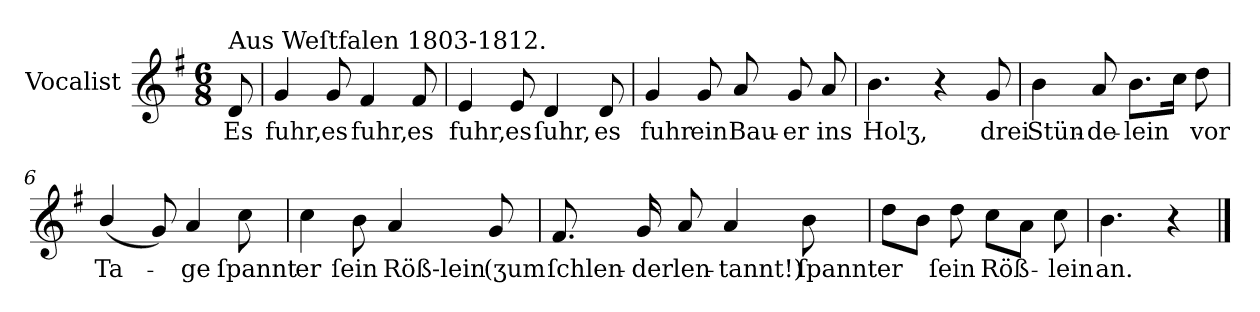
**kern	**text
*part1	*part1
*staff1	*staff1
*I"Vocalist	*
*k[f#]	*
*G:	*
*M6/8	*
=	=
!LO:TX:a:t=Aus Weſtfalen 1803-1812.	!
8d	Es
=1	=1
4g	fuhr,
8g	es
4f#	fuhr,
8f#	es
=2	=2
4e	fuhr,
8e	es
4d	ſuhr,
8d	es
=3	=3
4g	fuhr
8g	ein
8a	Bau-
8g	-er
8a	ins
=4	=4
4.b	Holʒ,
4r	.
8g	drei
=5	=5
4b	Stün-
8a	-de-
8.bL	-lein
16ccJk	.
8dd	vor
=6	=6
(4b/	Ta-
8g)	.
4a	-ge
8cc	ſpannt
=7	=7
4cc	er
8b	ſein
4a	Röß-lein
8g	(ʒum
=8	=8
8.f#	ſchlen-
16g	-der
8a	len-
4a	-tannt!)
8b	ſpannt
=9	=9
8ddL	er
8bJ	.
8dd	ſein
8ccL	Röß-
8aJ	.
8cc	-lein
=10	=10
4.b	an.
4r	.
==	==
*-	*-
